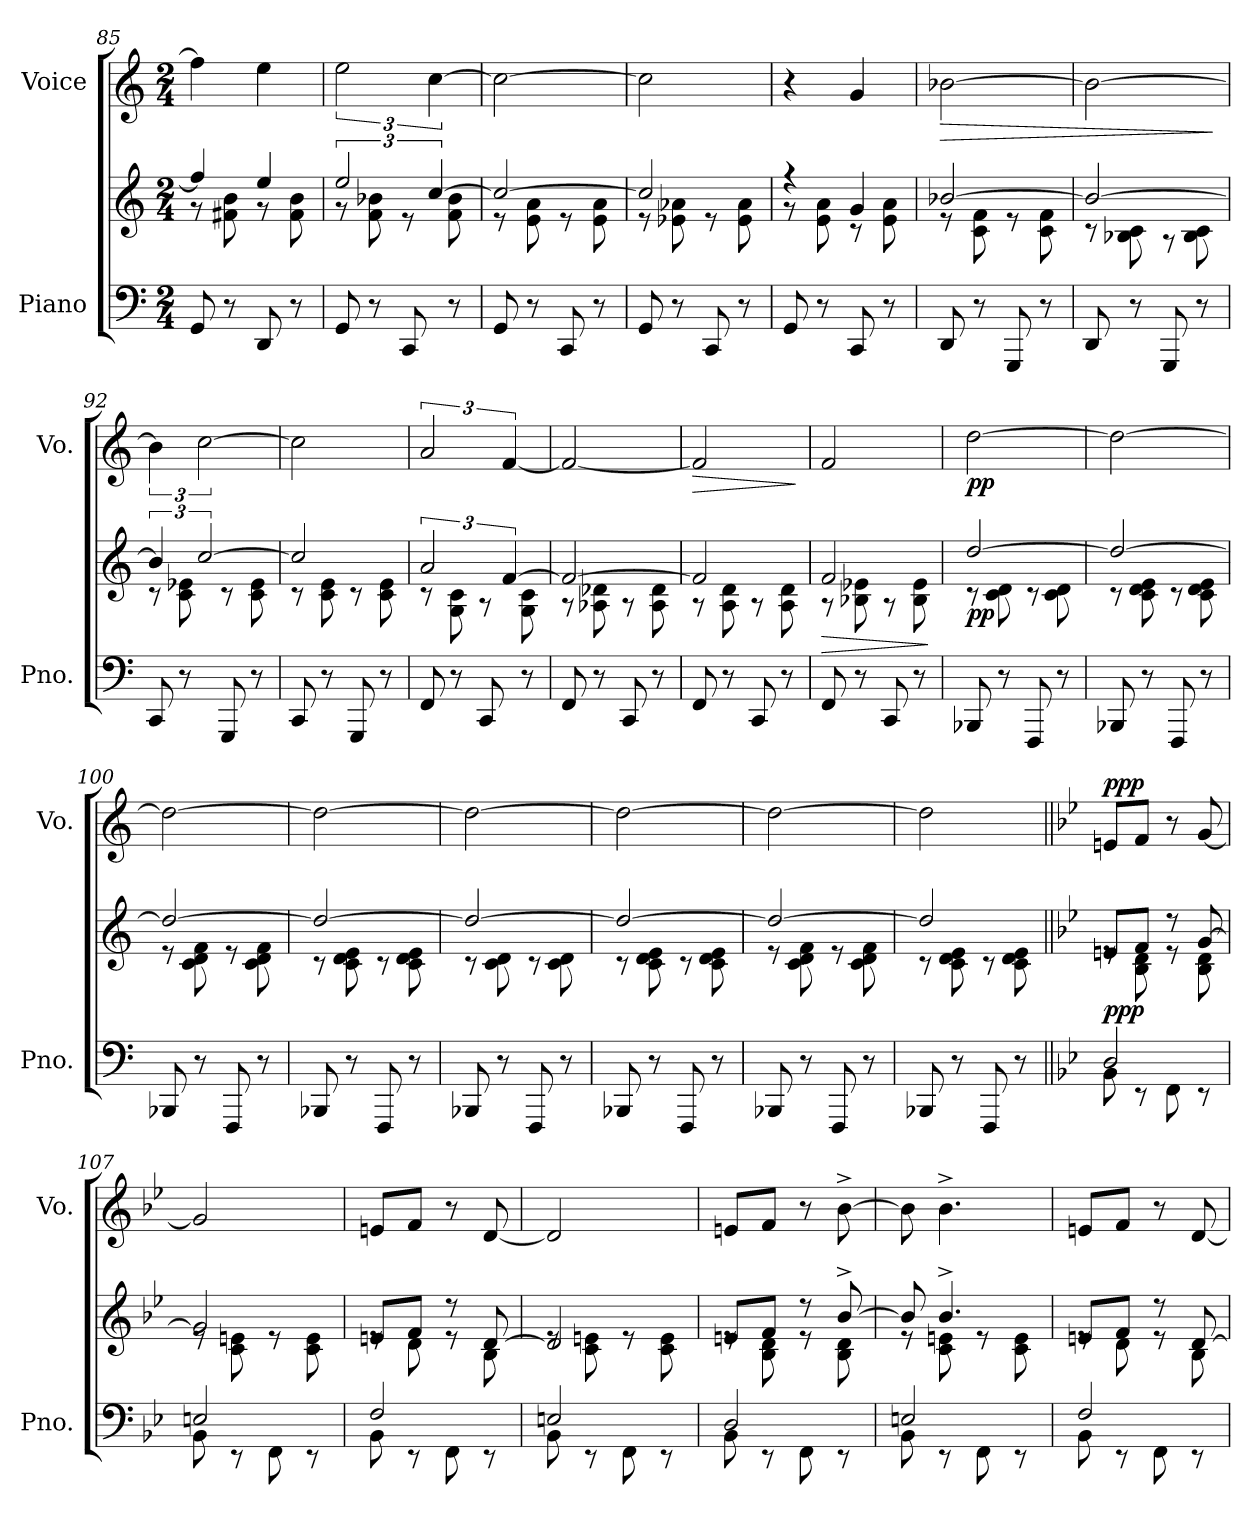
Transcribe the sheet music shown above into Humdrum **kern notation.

**kern	**kern	**dynam	**kern	**dynam
*part2	*part2	*part2	*part1	*part1
*staff3	*staff2	*staff2/3	*staff1	*staff1
*I"Piano	*	*	*I"Voice	*
*I'Pno.	*	*	*I'Vo.	*
*clefF4	*clefG2	*	*clefG2	*
*k[]	*k[]	*	*k[]	*
*M2/4	*M2/4	*	*M2/4	*
=85	=85	=85	=85	=85
*	*^	*	*	*
8GG/	4ff/]	8r	.	4ff\]	.
8r	.	8f#X\ 8b\	.	.	.
8DD/	4ee/	8r	.	4ee\	.
8r	.	8f#\ 8b\	.	.	.
!!LO:LB:g=z
=86	=86	=86	=86	=86	=86
8GG/	3ee/	8r	.	3ee\	.
8r	.	8f\ 8b-X\	.	.	.
8CC/	.	8r	.	.	.
.	[6cc/	.	.	[6cc\	.
8r	.	8f\ 8b-\	.	.	.
=87	=87	=87	=87	=87	=87
8GG/	2cc/_	8r	.	2cc\_	.
8r	.	8e\ 8a\	.	.	.
8CC/	.	8r	.	.	.
8r	.	8e\ 8a\	.	.	.
=88	=88	=88	=88	=88	=88
8GG/	2cc/]	8r	.	2cc\]	.
8r	.	8e-X\ 8a-X\	.	.	.
8CC/	.	8r	.	.	.
8r	.	8e-\ 8a-\	.	.	.
=89	=89	=89	=89	=89	=89
8GG/	4r	8r	.	4r	.
8r	.	8e\ 8a\	.	.	.
8CC/	4g/	8r	.	4g/	.
8r	.	8e\ 8a\	.	.	.
=90	=90	=90	=90	=90	=90
!	!	!	!	!	!LO:HP:b
8DD/	[2b-X/	8r	.	[2b-X\	>
8r	.	8c\ 8f\	.	.	.
8GGG/	.	8r	.	.	.
8r	.	8c\ 8f\	.	.	.
=91	=91	=91	=91	=91	=91
8DD/	2b-/_	8r	.	2b-\_	.
8r	.	8B-X\ 8c\	.	.	.
8GGG/	.	8r	.	.	.
8r	.	8B-\ 8c\	.	.	.
*	*v	*v	*	*	*
.	.	.	.	]
!!LO:PB:g=z
=92	=92	=92	=92	=92
*	*^	*	*	*
8CC/	6b-/]	8r	.	6b-\]	.
8r	.	8c\ 8e-X\	.	.	.
.	[3cc/	.	.	[3cc\	.
8GGG/	.	8r	.	.	.
8r	.	8c\ 8e-\	.	.	.
=93	=93	=93	=93	=93	=93
8CC/	2cc/]	8r	.	2cc\]	.
8r	.	8c\ 8e\	.	.	.
8GGG/	.	8r	.	.	.
8r	.	8c\ 8e\	.	.	.
=94	=94	=94	=94	=94	=94
8FF/	3a/	8r	.	3a/	.
8r	.	8G\ 8c\	.	.	.
8CC/	.	8r	.	.	.
.	[6f/	.	.	[6f/	.
8r	.	8G\ 8c\	.	.	.
=95	=95	=95	=95	=95	=95
8FF/	2f/_	8r	.	2f/_	.
8r	.	8A-X\ 8d-X\	.	.	.
8CC/	.	8r	.	.	.
8r	.	8A-\ 8d-\	.	.	.
=96	=96	=96	=96	=96	=96
!	!	!	!	!	!LO:HP:b
8FF/	2f/]	8r	.	2f/]	>
8r	.	8A\ 8d\	.	.	.
8CC/	.	8r	.	.	.
8r	.	8A\ 8d\	.	.	.
*	*v	*v	*	*	*
.	.	.	.	]
=97	=97	=97	=97	=97
!	!	!LO:HP:b	!	!
*	*^	*	*	*
8FF/	2f/	8r	>	2f/	.
8r	.	8B-X\ 8e-X\	.	.	.
8CC/	.	8r	.	.	.
8r	.	8B-\ 8e-\	.	.	.
*	*v	*v	*	*	*
.	.	]	.	.
!!LO:LB:g=z
=98	=98	=98	=98	=98
*	*^	*	*	*
!	!	!	!LO:DY:b	!	!LO:DY:b
8BBB-X/	[2dd/	8r	pp	[2dd\	pp
8r	.	8c\ 8d\	.	.	.
8FFF/	.	8r	.	.	.
8r	.	8c\ 8d\	.	.	.
=99	=99	=99	=99	=99	=99
8BBB-X/	2dd/_	8r	.	2dd\_	.
8r	.	8c\ 8d\ 8e\	.	.	.
8FFF/	.	8r	.	.	.
8r	.	8c\ 8d\ 8e\	.	.	.
=100	=100	=100	=100	=100	=100
8BBB-X/	2dd/_	8r	.	2dd\_	.
8r	.	8c\ 8d\ 8f\	.	.	.
8FFF/	.	8r	.	.	.
8r	.	8c\ 8d\ 8f\	.	.	.
=101	=101	=101	=101	=101	=101
8BBB-X/	2dd/_	8r	.	2dd\_	.
8r	.	8c\ 8d\ 8e\	.	.	.
8FFF/	.	8r	.	.	.
8r	.	8c\ 8d\ 8e\	.	.	.
=102	=102	=102	=102	=102	=102
8BBB-X/	2dd/_	8r	.	2dd\_	.
8r	.	8c\ 8d\	.	.	.
8FFF/	.	8r	.	.	.
8r	.	8c\ 8d\	.	.	.
=103	=103	=103	=103	=103	=103
8BBB-X/	2dd/_	8r	.	2dd\_	.
8r	.	8c\ 8d\ 8e\	.	.	.
8FFF/	.	8r	.	.	.
8r	.	8c\ 8d\ 8e\	.	.	.
!!LO:LB:g=z
=104	=104	=104	=104	=104	=104
8BBB-X/	2dd/_	8r	.	2dd\_	.
8r	.	8c\ 8d\ 8f\	.	.	.
8FFF/	.	8r	.	.	.
8r	.	8c\ 8d\ 8f\	.	.	.
=105	=105	=105	=105	=105	=105
8BBB-X/	2dd/]	8r	.	2dd\]	.
8r	.	8c\ 8d\ 8e\	.	.	.
8FFF/	.	8r	.	.	.
8r	.	8c\ 8d\ 8e\	.	.	.
=106||	=106||	=106||	=106||	=106||	=106||
*k[b-e-]	*k[b-e-]	*	*	*k[b-e-]	*
*^	*	*	*	*	*
!	!	!	!	!LO:DY:b	!	!LO:DY:a
2D/	8BB-\	8en/L	8re	ppp	8en/L	ppp
.	8r	8f/J	8B-\ 8d\	.	8f/J	.
.	8FF\	8r	8re	.	8r	.
.	8r	[8g/	8B-\ 8d\	.	[8g/	.
=107	=107	=107	=107	=107	=107	=107
2En/	8BB-\	2g/]	8re	.	2g/]	.
.	8r	.	8c\ 8en\	.	.	.
.	8FF\	.	8re	.	.	.
.	8r	.	8c\ 8e\	.	.	.
=108	=108	=108	=108	=108	=108	=108
2F/	8BB-\	8en/L	8re	.	8en/L	.
.	8r	8f/J	8d\	.	8f/J	.
.	8FF\	8r	8re	.	8r	.
.	8r	[8d/	8B-\	.	[8d/	.
=109	=109	=109	=109	=109	=109	=109
2En/	8BB-\	2d/]	8re	.	2d/]	.
.	8r	.	8c\ 8en\	.	.	.
.	8FF\	.	8re	.	.	.
.	8r	.	8c\ 8e\	.	.	.
!!LO:LB:g=z
=110	=110	=110	=110	=110	=110	=110
2D/	8BB-\	8en/L	8re	.	8en/L	.
.	8r	8f/J	8B-\ 8d\	.	8f/J	.
.	8FF\	8r	8re	.	8r	.
.	8r	[8b-^/	8B-\ 8d\	.	[8b-^\	.
=111	=111	=111	=111	=111	=111	=111
2En/	8BB-\	8b-/]	8re	.	8b-\]	.
.	8r	4.b-^/	8c\ 8en\	.	4.b-^\	.
.	8FF\	.	8re	.	.	.
.	8r	.	8c\ 8e\	.	.	.
=112	=112	=112	=112	=112	=112	=112
2F/	8BB-\	8en/L	8re	.	8en/L	.
.	8r	8f/J	8d\	.	8f/J	.
.	8FF\	8r	8re	.	8r	.
.	8r	[8d/	8B-\	.	[8d/	.
*v	*v	*	*	*	*	*
*	*v	*v	*	*	*
=	=	=	=	=
*-	*-	*-	*-	*-
